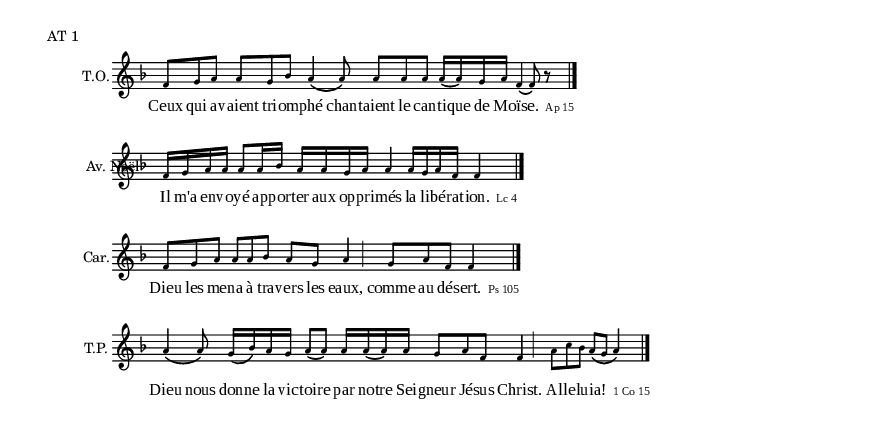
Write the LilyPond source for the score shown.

\version "2.10.0"
 \include "definitions.ly"
\markup {AT 1 }


\relative a' { 
	\new Staff {
		\cadenzaOn
		\key f \major
		\set Staff.instrumentName = \markup{ \center-align { T.O. } }
		
\times 2/3 {f8[ g a]} 
\times 2/3 { a[ g bes] }
 
\times 2/3 { a4\(   a8\) }
 
\times 2/3 { a[ a a] }
 a16[\( a\) g a] f4\( f8\) r

		
		
		\endBar
	}

	\addlyrics {
		Ceux qui a -- vaient tri -- om -- phé chan -- taient le can -- ti -- que de Mo -- ïse. _
 		\markup { \citation #"Ap 15" }
	}
	
}
\relative a' { 
	\new Staff {
		\cadenzaOn
		\key f \major
		\set Staff.instrumentName = \markup{ \center-align { Av. Noël } }
		f16[ g a a]		
		a8[ a16 bes]
		a16[ a g a] a4 \pespace
		a16[ g a f] f4
		\endBar
	}

	\addlyrics {
		Il m'a en -- vo -- yé ap -- por -- ter aux op -- pri -- més la li -- bé -- rat -- ion.
		\markup { \citation #"Lc 4" } 
	}
}
\relative a' { 
	\new Staff {
		\cadenzaOn
		\key f \major
		\set Staff.instrumentName = \markup{ \center-align { Car. } }
		\times 2/3 { f8[ g a] }
		\times 2/3 { a8[ a bes] } a8[ g]  a4\cesure\pespace
		\times 2/3 { g8[ a f] } f4

		\endBar
	}

	\addlyrics {
		Dieu les me -- na à tra -- vers les eaux, comme au dés -- ert.
		\markup { \citation #"Ps 105" } 
	}
}

\relative a' { 
	\new Staff {
		\cadenzaOn
		\key f \major
		\set Staff.instrumentName = \markup{ \center-align { T.P. } }
		

\times 2/3 { a4\(   a8\) }
 g16[\( bes\) a g] a8[\( a\)] a16[ a\( a\) a] \times 2/3 {g8[ a f]} f4
\cesure \pespace \times 2/3 {a8[ c bes]} a[\( g] a4\)
		
		
		\endBar
	}

	\addlyrics {
		Dieu nous don -- ne la vic -- toi -- re par no -- tre Sei -- gneur Jé -- sus Christ. Al -- le -- lu -- "ia!" _ _
		\markup { \citation #"1 Co 15" }
	}
	
	
}




